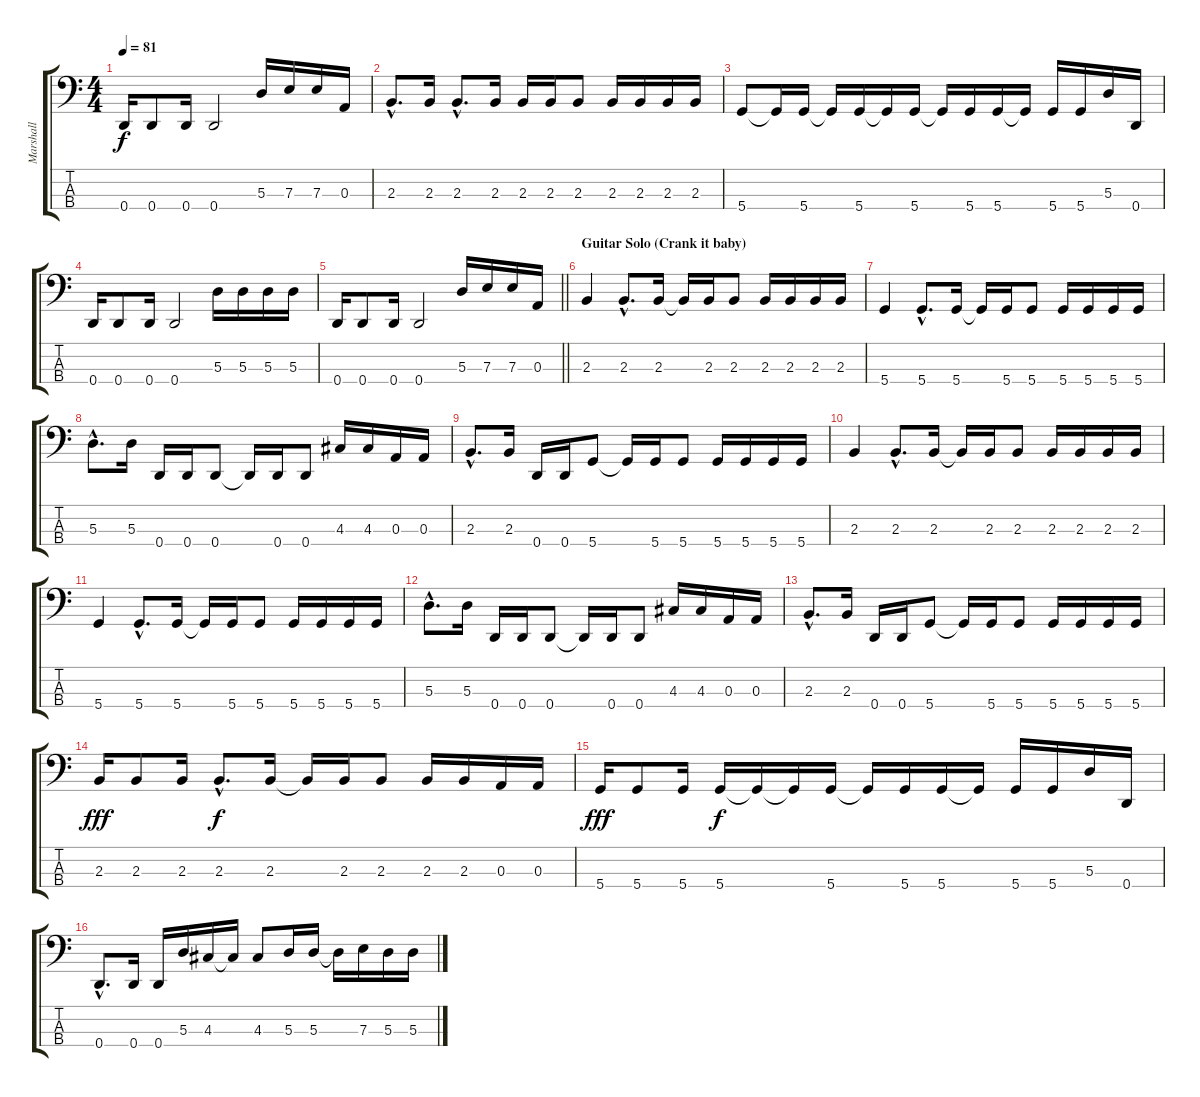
\track ("Marshall" "Marshall") {instrument slapbass2}
\staff {score tabs}
\tuning (A2 D2 A1 D1) {hide}
\ts (4 4)
\tempo 81
\clef f4
\ks c
0.4.16{dy f} 0.4.8 0.4.16 0.4.2 5.3.16 7.3.16 7.3.16 0.3.16 |
2.3{hac}.8{d} 2.3.16 2.3{hac}.8{d} 2.3.16 2.3.16 2.3.16 2.3.8 2.3.16 2.3.16 2.3.16 2.3.16 |
5.4.8 5.4{t}.16 5.4.16 5.4{t}.16 5.4.16 5.4{t}.16 5.4.16 5.4{t}.16 5.4.16 5.4.16 5.4{t}.16 5.4.16 5.4.16 5.3.16 0.4.16 |
0.4.16 0.4.8 0.4.16 0.4.2 5.3.16 5.3.16 5.3.16 5.3.16 |
\barLineRight lightlight
0.4.16 0.4.8 0.4.16 0.4.2 5.3.16 7.3.16 7.3.16 0.3.16 |
\section ("" "Guitar Solo (Crank it baby)")
2.3.4 2.3{hac}.8{d} 2.3.16 2.3{t}.16 2.3.16 2.3.8 2.3.16 2.3.16 2.3.16 2.3.16 |
5.4.4 5.4{hac}.8{d} 5.4.16 5.4{t}.16 5.4.16 5.4.8 5.4.16 5.4.16 5.4.16 5.4.16 |
5.3{hac}.8{d} 5.3.16 0.4.16 0.4.16 0.4.8 0.4{t}.16 0.4.16 0.4.8 4.3.16 4.3.16 0.3.16 0.3.16 |
2.3{hac}.8{d} 2.3.16 0.4.16 0.4.16 5.4.8 5.4{t}.16 5.4.16 5.4.8 5.4.16 5.4.16 5.4.16 5.4.16 |
2.3.4 2.3{hac}.8{d} 2.3.16 2.3{t}.16 2.3.16 2.3.8 2.3.16 2.3.16 2.3.16 2.3.16 |
5.4.4 5.4{hac}.8{d} 5.4.16 5.4{t}.16 5.4.16 5.4.8 5.4.16 5.4.16 5.4.16 5.4.16 |
5.3{hac}.8{d} 5.3.16 0.4.16 0.4.16 0.4.8 0.4{t}.16 0.4.16 0.4.8 4.3.16 4.3.16 0.3.16 0.3.16 |
2.3{hac}.8{d} 2.3.16 0.4.16 0.4.16 5.4.8 5.4{t}.16 5.4.16 5.4.8 5.4.16 5.4.16 5.4.16 5.4.16 |
2.3.16{dy fff} 2.3.8 2.3.16 2.3{hac}.8{d dy f} 2.3.16 2.3{t}.16 2.3.16 2.3.8 2.3.16 2.3.16 0.3.16 0.3.16 |
5.4.16{dy fff} 5.4.8 5.4.16 5.4.16{dy f} 5.4{t}.16 5.4{t}.16 5.4.16 5.4{t}.16 5.4.16 5.4.16 5.4{t}.16 5.4.16 5.4.16 5.3.16 0.4.16 |
0.4{hac}.8{d} 0.4.16 0.4.16 5.3.16 4.3.16 4.3{t}.16 4.3.8 5.3.16 5.3.16 5.3{t}.16 7.3.16 5.3.16 5.3.16
